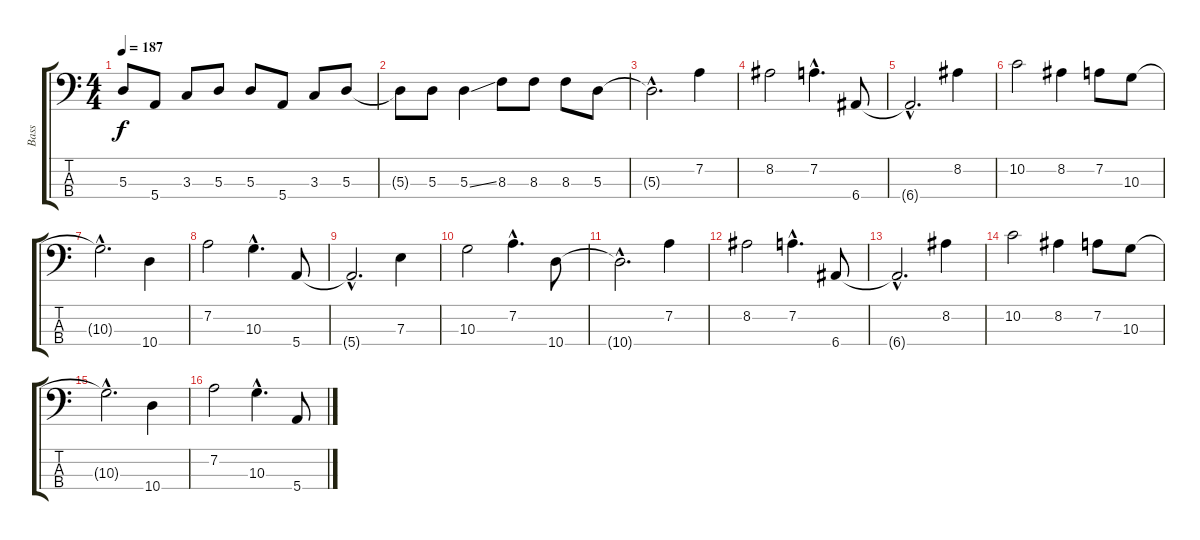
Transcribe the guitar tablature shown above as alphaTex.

\track ("Bass" "Bass") {instrument electricbasspick}
\staff {score tabs}
\tuning (G2 D2 A1 E1) {hide}
\ts (4 4)
\tempo 187
\clef f4
\ks c
5.3.8{dy f} 5.4.8 3.3.8 5.3.8 5.3.8 5.4.8 3.3.8 5.3.8 |
5.3{t}.8 5.3.8 5.3{ss}.4 8.3.8 8.3.8 8.3.8 5.3.8 |
5.3{hac t}.2{d} 7.2.4 |
8.2.2 7.2{hac}.4{d} 6.4.8 |
6.4{hac t}.2{d} 8.2.4 |
10.2.2 8.2.4 7.2.8 10.3.8 |
10.3{hac t}.2{d} 10.4.4 |
7.2.2 10.3{hac}.4{d} 5.4.8 |
5.4{hac t}.2{d} 7.3.4 |
10.3.2 7.2{hac}.4{d} 10.4.8 |
10.4{hac t}.2{d} 7.2.4 |
8.2.2 7.2{hac}.4{d} 6.4.8 |
6.4{hac t}.2{d} 8.2.4 |
10.2.2 8.2.4 7.2.8 10.3.8 |
10.3{hac t}.2{d} 10.4.4 |
7.2.2 10.3{hac}.4{d} 5.4.8
